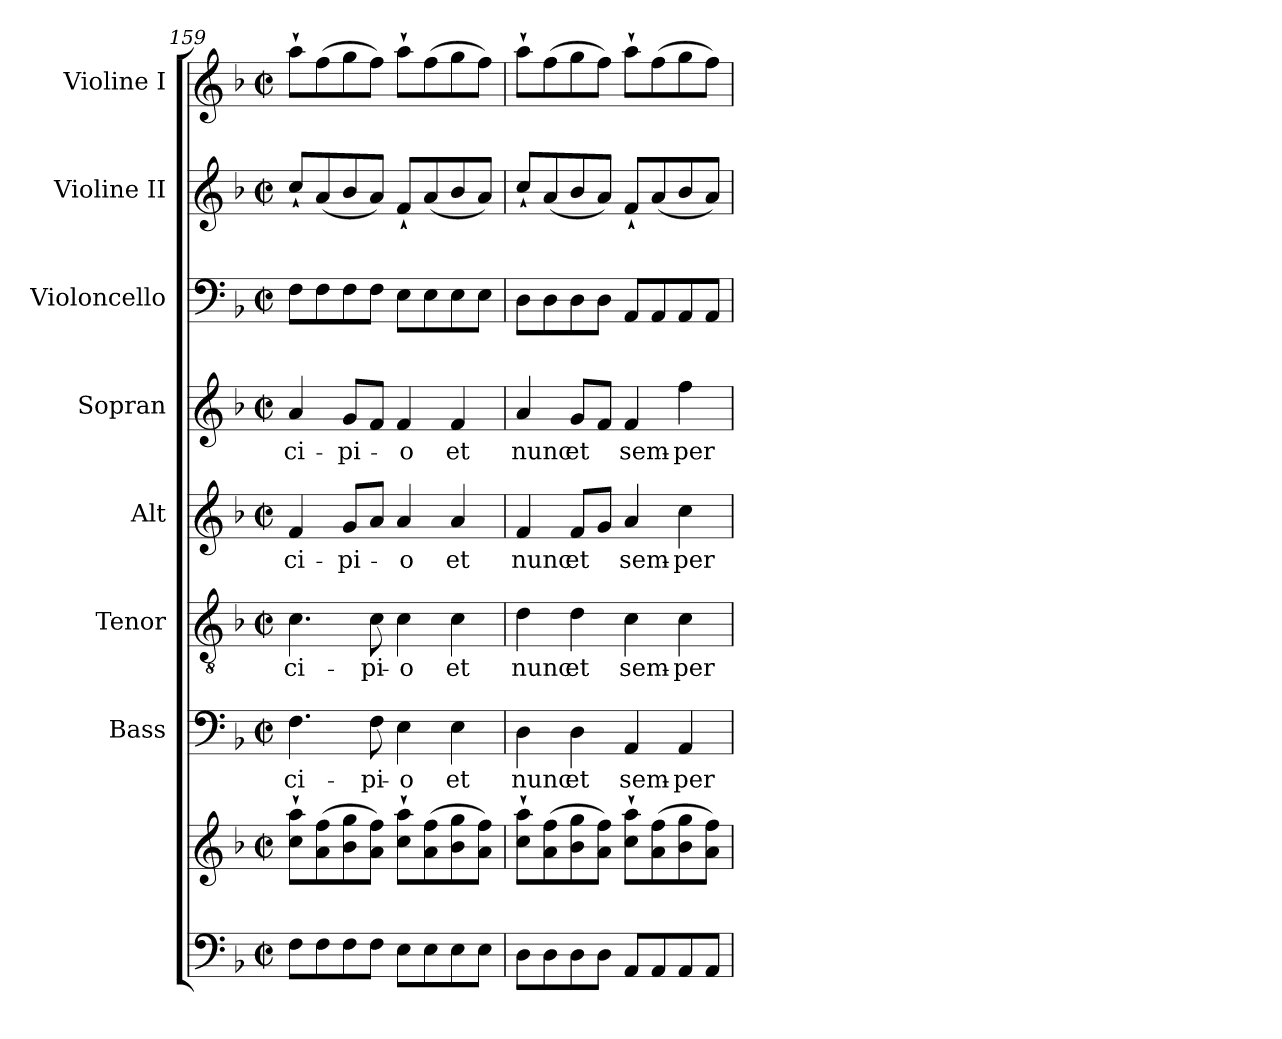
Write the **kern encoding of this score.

**kern	**kern	**kern	**text	**kern	**text	**kern	**text	**kern	**text	**kern	**kern	**kern
*part8	*part8	*part7	*part7	*part6	*part6	*part5	*part5	*part4	*part4	*part3	*part2	*part1
*staff9	*staff8	*staff7	*staff7	*staff6	*staff6	*staff5	*staff5	*staff4	*staff4	*staff3	*staff2	*staff1
*	*	*I"Bass	*	*I"Tenor	*	*I"Alt	*	*I"Sopran	*	*I"Violoncello	*I"Violine II	*I"Violine I
*	*	*I'B.	*	*I'T.	*	*I'A.	*	*I'S.	*	*I'Vc.	*I'Vl. II	*I'Vl. I
*clefF4	*clefG2	*clefF4	*	*clefGv2	*	*clefG2	*	*clefG2	*	*clefF4	*clefG2	*clefG2
*	*	*	*	*	*	*	*	*	*	*ITrd7c12	*	*
*k[b-]	*k[b-]	*k[b-]	*	*k[b-]	*	*k[b-]	*	*k[b-]	*	*k[b-]	*k[b-]	*k[b-]
*F:	*F:	*F:	*	*F:	*	*F:	*	*F:	*	*F:	*F:	*F:
*M2/2	*M2/2	*M2/2	*	*M2/2	*	*M2/2	*	*M2/2	*	*M2/2	*M2/2	*M2/2
*met(c|)	*met(c|)	*met(c|)	*	*met(c|)	*	*met(c|)	*	*met(c|)	*	*met(c|)	*met(c|)	*met(c|)
=159	=159	=159	=159	=159	=159	=159	=159	=159	=159	=159	=159	=159
!	!	!	!LO:LY:b	!	!LO:LY:b	!	!LO:LY:b	!	!LO:LY:b	!	!	!
8F\L	8cc\`> 8aa\`>L	4.F\	-ci-	4.c\	-ci-	4f/	-ci-	4a/	-ci-	8FF\L	8cc`</L	8aa`>\L
8F\	(>8a\ 8ff\	.	.	.	.	.	.	.	.	8FF\	(<8a/	(>8ff\
!	!	!	!	!	!	!	!LO:LY:b	!	!LO:LY:b	!	!	!
8F\	8b-\ 8gg\	.	.	.	.	8g/L	-pi-	8g/L	-pi-	8FF\	8b-/	8gg\
!	!	!	!LO:LY:b	!	!LO:LY:b	!	!	!	!	!	!	!
8F\J	8a\ 8ff\J)	8F\	-pi-	8c\	-pi-	8a/J	.	8f/J	.	8FF\J	8a/J)	8ff\J)
!	!	!	!LO:LY:b	!	!LO:LY:b	!	!LO:LY:b	!	!LO:LY:b	!	!	!
8E\L	8cc\`> 8aa\`>L	4E\	-o	4c\	-o	4a/	-o	4f/	-o	8EE\L	8f`</L	8aa`>\L
8E\	(>8a\ 8ff\	.	.	.	.	.	.	.	.	8EE\	(<8a/	(>8ff\
!	!	!	!LO:LY:b	!	!LO:LY:b	!	!LO:LY:b	!	!LO:LY:b	!	!	!
8E\	8b-\ 8gg\	4E\	et	4c\	et	4a/	et	4f/	et	8EE\	8b-/	8gg\
8E\J	8a\ 8ff\J)	.	.	.	.	.	.	.	.	8EE\J	8a/J)	8ff\J)
=160	=160	=160	=160	=160	=160	=160	=160	=160	=160	=160	=160	=160
!	!	!	!LO:LY:b	!	!LO:LY:b	!	!LO:LY:b	!	!LO:LY:b	!	!	!
8D\L	8cc\`> 8aa\`>L	4D\	nunc	4d\	nunc	4f/	nunc	4a/	nunc	8DD\L	8cc`</L	8aa`>\L
8D\	(>8a\ 8ff\	.	.	.	.	.	.	.	.	8DD\	(<8a/	(>8ff\
!	!	!	!LO:LY:b	!	!LO:LY:b	!	!LO:LY:b	!	!LO:LY:b	!	!	!
8D\	8b-\ 8gg\	4D\	et	4d\	et	8f/L	et	8g/L	et	8DD\	8b-/	8gg\
8D\J	8a\ 8ff\J)	.	.	.	.	8g/J	.	8f/J	.	8DD\J	8a/J)	8ff\J)
!	!	!	!LO:LY:b	!	!LO:LY:b	!	!LO:LY:b	!	!LO:LY:b	!	!	!
8AA/L	8cc\`> 8aa\`>L	4AA/	sem-	4c\	sem-	4a/	sem-	4f/	sem-	8AAA/L	8f`</L	8aa`>\L
8AA/	(>8a\ 8ff\	.	.	.	.	.	.	.	.	8AAA/	(<8a/	(>8ff\
!	!	!	!LO:LY:b	!	!LO:LY:b	!	!LO:LY:b	!	!LO:LY:b	!	!	!
8AA/	8b-\ 8gg\	4AA/	-per	4c\	-per	4cc\	-per	4ff\	-per	8AAA/	8b-/	8gg\
8AA/J	8a\ 8ff\J)	.	.	.	.	.	.	.	.	8AAA/J	8a/J)	8ff\J)
=	=	=	=	=	=	=	=	=	=	=	=	=
*-	*-	*-	*-	*-	*-	*-	*-	*-	*-	*-	*-	*-
